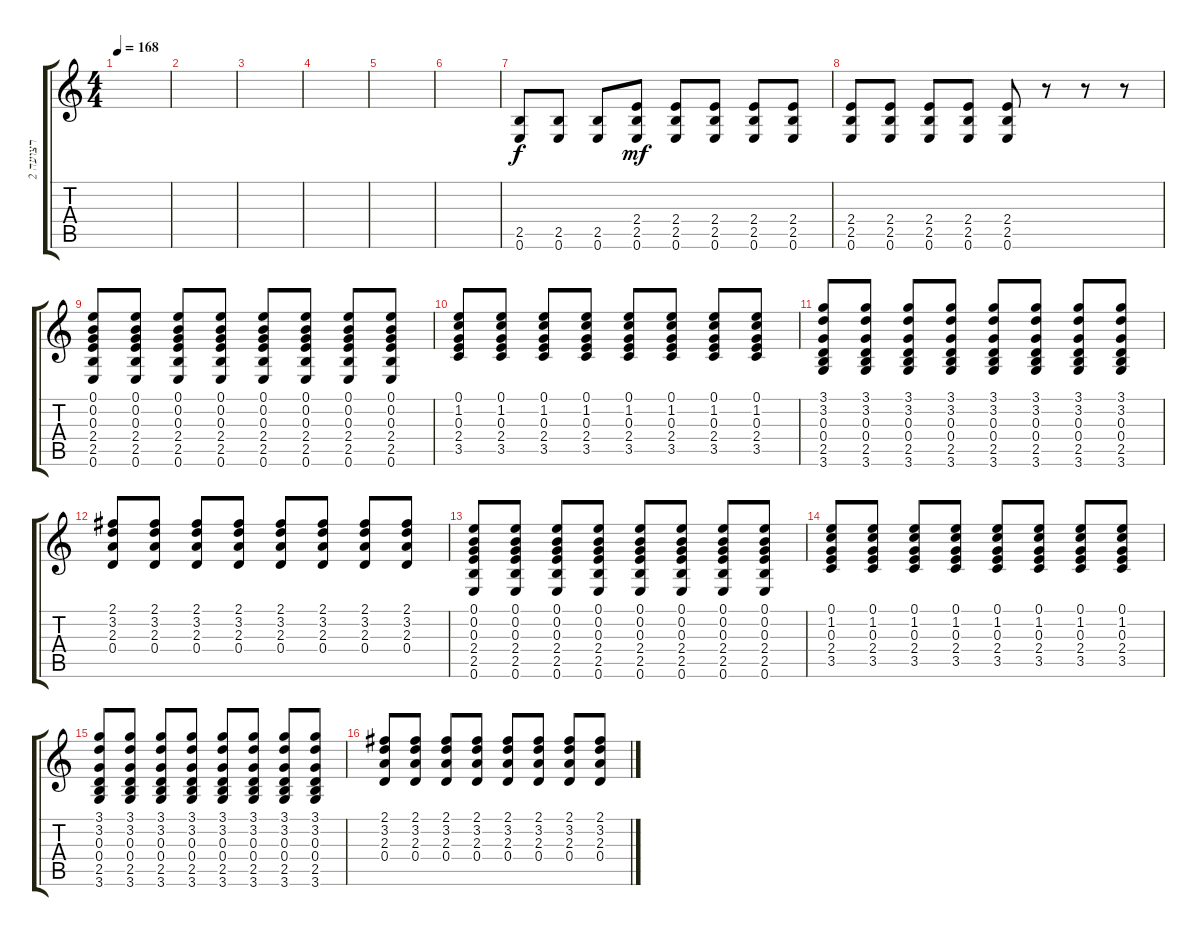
\track ("רצועה 2" "רצועה 2") {instrument acousticguitarsteel}
\staff {score tabs}
\tuning (E4 B3 G3 D3 A2 E2) {hide}
\ts (4 4)
\tempo 168
\clef g2
\ks c
|
|
|
|
|
|
(2.5 0.6).8{dy f} (2.5 0.6).8 (2.5 0.6).8 (2.4 2.5 0.6).8{dy mf} (2.4 2.5 0.6).8 (2.4 2.5 0.6).8 (2.4 2.5 0.6).8 (2.4 2.5 0.6).8 |
(2.4 2.5 0.6).8 (2.4 2.5 0.6).8 (2.4 2.5 0.6).8 (2.4 2.5 0.6).8 (2.4 2.5 0.6).8 r.8 r.8 r.8 |
(0.1 0.2 0.3 2.4 2.5 0.6).8 (0.1 0.2 0.3 2.4 2.5 0.6).8 (0.1 0.2 0.3 2.4 2.5 0.6).8 (0.1 0.2 0.3 2.4 2.5 0.6).8 (0.1 0.2 0.3 2.4 2.5 0.6).8 (0.1 0.2 0.3 2.4 2.5 0.6).8 (0.1 0.2 0.3 2.4 2.5 0.6).8 (0.1 0.2 0.3 2.4 2.5 0.6).8 |
(0.1 1.2 0.3 2.4 3.5).8 (0.1 1.2 0.3 2.4 3.5).8 (0.1 1.2 0.3 2.4 3.5).8 (0.1 1.2 0.3 2.4 3.5).8 (0.1 1.2 0.3 2.4 3.5).8 (0.1 1.2 0.3 2.4 3.5).8 (0.1 1.2 0.3 2.4 3.5).8 (0.1 1.2 0.3 2.4 3.5).8 |
(3.1 3.2 0.3 0.4 2.5 3.6).8 (3.1 3.2 0.3 0.4 2.5 3.6).8 (3.1 3.2 0.3 0.4 2.5 3.6).8 (3.1 3.2 0.3 0.4 2.5 3.6).8 (3.1 3.2 0.3 0.4 2.5 3.6).8 (3.1 3.2 0.3 0.4 2.5 3.6).8 (3.1 3.2 0.3 0.4 2.5 3.6).8 (3.1 3.2 0.3 0.4 2.5 3.6).8 |
(2.1 3.2 2.3 0.4).8 (2.1 3.2 2.3 0.4).8 (2.1 3.2 2.3 0.4).8 (2.1 3.2 2.3 0.4).8 (2.1 3.2 2.3 0.4).8 (2.1 3.2 2.3 0.4).8 (2.1 3.2 2.3 0.4).8 (2.1 3.2 2.3 0.4).8 |
(0.1 0.2 0.3 2.4 2.5 0.6).8 (0.1 0.2 0.3 2.4 2.5 0.6).8 (0.1 0.2 0.3 2.4 2.5 0.6).8 (0.1 0.2 0.3 2.4 2.5 0.6).8 (0.1 0.2 0.3 2.4 2.5 0.6).8 (0.1 0.2 0.3 2.4 2.5 0.6).8 (0.1 0.2 0.3 2.4 2.5 0.6).8 (0.1 0.2 0.3 2.4 2.5 0.6).8 |
(0.1 1.2 0.3 2.4 3.5).8 (0.1 1.2 0.3 2.4 3.5).8 (0.1 1.2 0.3 2.4 3.5).8 (0.1 1.2 0.3 2.4 3.5).8 (0.1 1.2 0.3 2.4 3.5).8 (0.1 1.2 0.3 2.4 3.5).8 (0.1 1.2 0.3 2.4 3.5).8 (0.1 1.2 0.3 2.4 3.5).8 |
(3.1 3.2 0.3 0.4 2.5 3.6).8 (3.1 3.2 0.3 0.4 2.5 3.6).8 (3.1 3.2 0.3 0.4 2.5 3.6).8 (3.1 3.2 0.3 0.4 2.5 3.6).8 (3.1 3.2 0.3 0.4 2.5 3.6).8 (3.1 3.2 0.3 0.4 2.5 3.6).8 (3.1 3.2 0.3 0.4 2.5 3.6).8 (3.1 3.2 0.3 0.4 2.5 3.6).8 |
(2.1 3.2 2.3 0.4).8 (2.1 3.2 2.3 0.4).8 (2.1 3.2 2.3 0.4).8 (2.1 3.2 2.3 0.4).8 (2.1 3.2 2.3 0.4).8 (2.1 3.2 2.3 0.4).8 (2.1 3.2 2.3 0.4).8 (2.1 3.2 2.3 0.4).8
